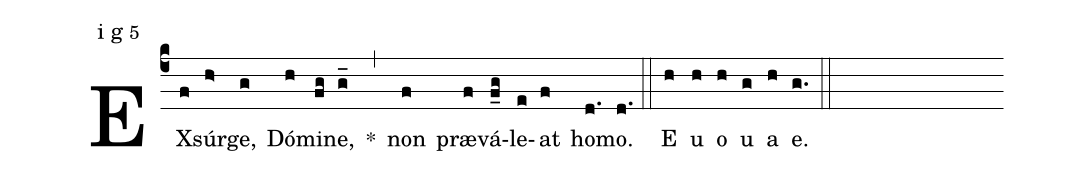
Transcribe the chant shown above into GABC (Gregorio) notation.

mode:i g \footnotesize{5};
%%
(c4) EX(f)súr(h>)ge,(g) Dó(h)mi(fg)ne,(g_) *(,) non(f) præ(f)vá(f_g)le(e)at(f) hom(d.)o.(d.) (::) <eu> E(h) u(h) o(h) u(g) a(h) e.(g.) </eu> (::)
